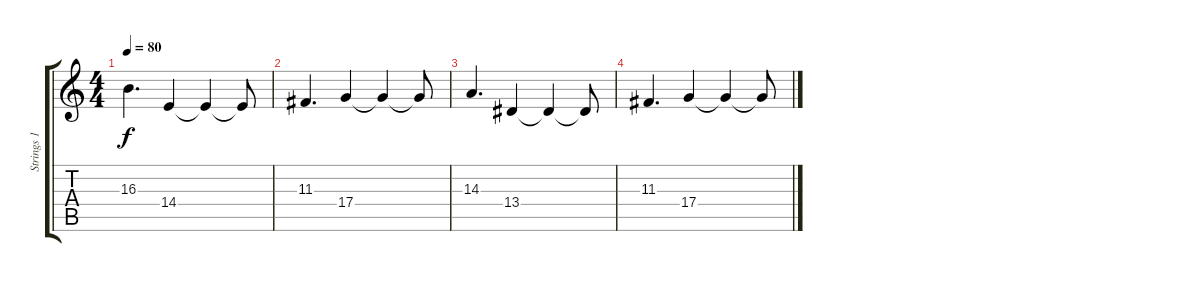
\track ("Strings 1" "Strings 1") {instrument stringensemble1}
\staff {score tabs}
\tuning (E4 B3 G3 D3 A2 E2) {hide}
\ts (4 4)
\tempo 80
\clef g2
\ks c
16.3.4{d dy f} 14.4.4 14.4{t}.4 14.4{t}.8 |
11.3.4{d} 17.4.4 17.4{t}.4 17.4{t}.8 |
14.3.4{d} 13.4.4 13.4{t}.4 13.4{t}.8 |
11.3.4{d} 17.4.4 17.4{t}.4 17.4{t}.8
